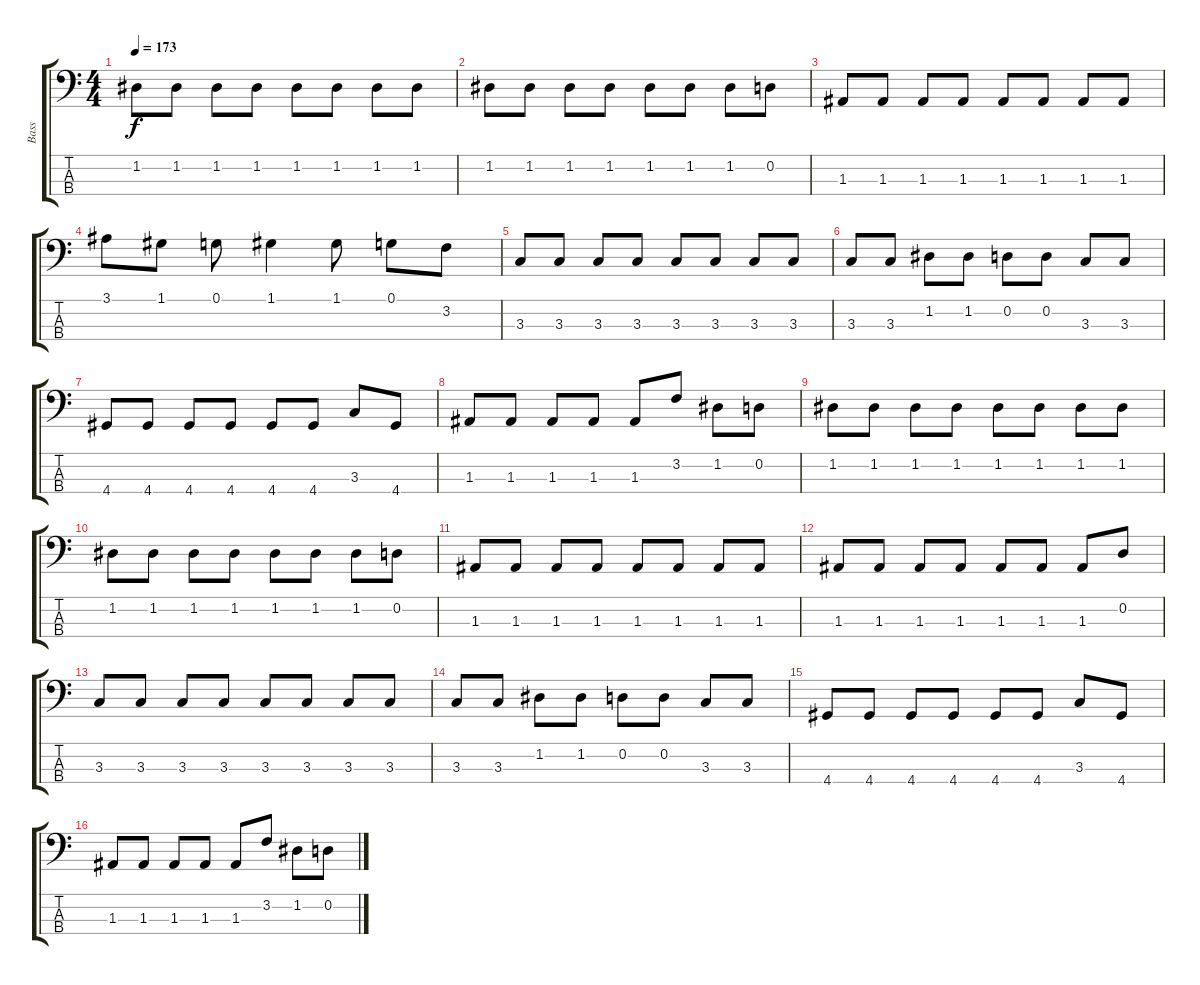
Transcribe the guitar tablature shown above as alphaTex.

\track ("Bass" "Bass") {solo instrument slapbass1}
\staff {score tabs}
\tuning (G2 D2 A1 E1) {hide}
\ts (4 4)
\tempo 173
\clef f4
\ks c
1.2.8{dy f} 1.2.8 1.2.8 1.2.8 1.2.8 1.2.8 1.2.8 1.2.8 |
1.2.8 1.2.8 1.2.8 1.2.8 1.2.8 1.2.8 1.2.8 0.2.8 |
1.3.8 1.3.8 1.3.8 1.3.8 1.3.8 1.3.8 1.3.8 1.3.8 |
3.1.8 1.1.8 0.1.8 1.1.4 1.1.8 0.1.8 3.2.8 |
3.3.8 3.3.8 3.3.8 3.3.8 3.3.8 3.3.8 3.3.8 3.3.8 |
3.3.8 3.3.8 1.2.8 1.2.8 0.2.8 0.2.8 3.3.8 3.3.8 |
4.4.8 4.4.8 4.4.8 4.4.8 4.4.8 4.4.8 3.3.8 4.4.8 |
1.3.8 1.3.8 1.3.8 1.3.8 1.3.8 3.2.8 1.2.8 0.2.8 |
1.2.8 1.2.8 1.2.8 1.2.8 1.2.8 1.2.8 1.2.8 1.2.8 |
1.2.8 1.2.8 1.2.8 1.2.8 1.2.8 1.2.8 1.2.8 0.2.8 |
1.3.8 1.3.8 1.3.8 1.3.8 1.3.8 1.3.8 1.3.8 1.3.8 |
1.3.8 1.3.8 1.3.8 1.3.8 1.3.8 1.3.8 1.3.8 0.2.8 |
3.3.8 3.3.8 3.3.8 3.3.8 3.3.8 3.3.8 3.3.8 3.3.8 |
3.3.8 3.3.8 1.2.8 1.2.8 0.2.8 0.2.8 3.3.8 3.3.8 |
4.4.8 4.4.8 4.4.8 4.4.8 4.4.8 4.4.8 3.3.8 4.4.8 |
1.3.8 1.3.8 1.3.8 1.3.8 1.3.8 3.2.8 1.2.8 0.2.8
